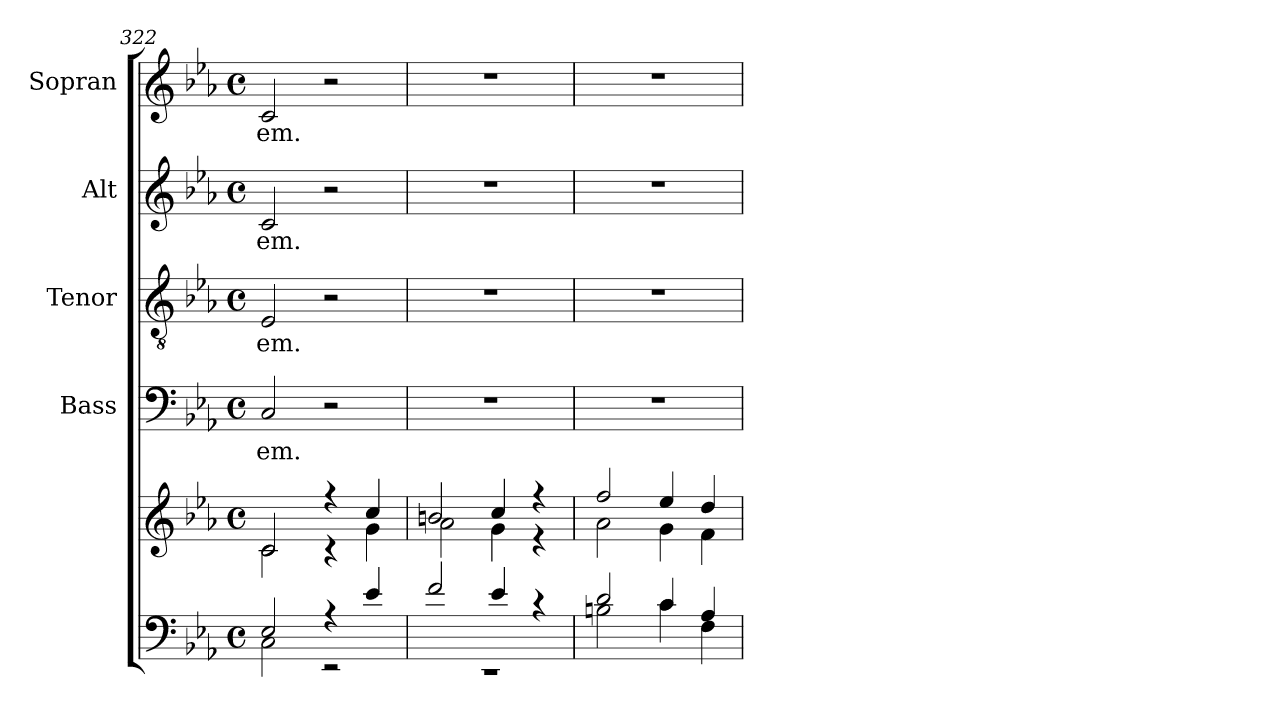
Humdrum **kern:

**kern	**kern	**kern	**text	**kern	**text	**kern	**text	**kern	**text
*part5	*part5	*part4	*part4	*part3	*part3	*part2	*part2	*part1	*part1
*staff6	*staff5	*staff4	*staff4	*staff3	*staff3	*staff2	*staff2	*staff1	*staff1
*	*	*I"Bass	*	*I"Tenor	*	*I"Alt	*	*I"Sopran	*
*	*	*I'B.	*	*I'T.	*	*I'A.	*	*I'S.	*
*clefF4	*clefG2	*clefF4	*	*clefGv2	*	*clefG2	*	*clefG2	*
*k[b-e-a-]	*k[b-e-a-]	*k[b-e-a-]	*	*k[b-e-a-]	*	*k[b-e-a-]	*	*k[b-e-a-]	*
*E-:	*E-:	*E-:	*	*E-:	*	*E-:	*	*E-:	*
*M4/4	*M4/4	*M4/4	*	*M4/4	*	*M4/4	*	*M4/4	*
*met(c)	*met(c)	*met(c)	*	*met(c)	*	*met(c)	*	*met(c)	*
=322	=322	=322	=322	=322	=322	=322	=322	=322	=322
*^	*^	*	*	*	*	*	*	*	*
!	!	!	!	!	!LO:LY:b	!	!LO:LY:b	!	!LO:LY:b	!	!LO:LY:b
2E-/	2C\	2c/	2c\	2C/	-em.	2E-/	-em.	2c/	-em.	2c/	-em.
4rG	2rEE	4r	4r	2r	.	2r	.	2r	.	2r	.
4e-/	.	4cc/	4g\	.	.	.	.	.	.	.	.
=323	=323	=323	=323	=323	=323	=323	=323	=323	=323	=323	=323
2f/	1rEE	2bn/	2a-\	1r	.	1r	.	1r	.	1r	.
4e-/	.	4cc/	4g\	.	.	.	.	.	.	.	.
4rc	.	4r	4r	.	.	.	.	.	.	.	.
=324	=324	=324	=324	=324	=324	=324	=324	=324	=324	=324	=324
2d/	2Bn\	2ff/	2a-\	1r	.	1r	.	1r	.	1r	.
4c/	4c\	4ee-/	4g\	.	.	.	.	.	.	.	.
4A-/	4F\	4dd/	4f\	.	.	.	.	.	.	.	.
*v	*v	*	*	*	*	*	*	*	*	*	*
*	*v	*v	*	*	*	*	*	*	*	*
=	=	=	=	=	=	=	=	=	=
*-	*-	*-	*-	*-	*-	*-	*-	*-	*-
